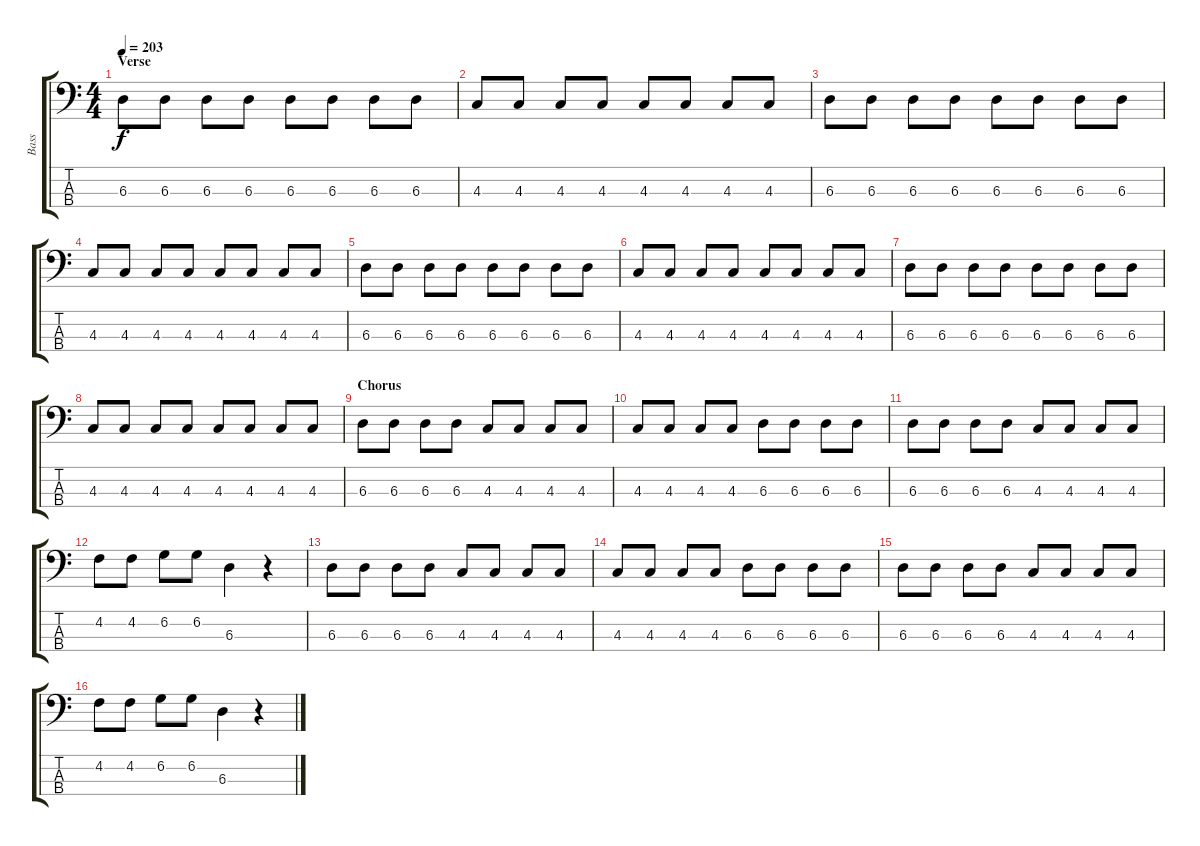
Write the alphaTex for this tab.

\track ("Bass" "Bass") {instrument electricbassfinger}
\staff {score tabs}
\tuning (Gb2 Db2 Ab1 Eb1) {hide}
\ts (4 4)
\section ("" "Verse")
\tempo 203
\clef f4
\ks c
6.3.8{dy f} 6.3.8 6.3.8 6.3.8 6.3.8 6.3.8 6.3.8 6.3.8 |
4.3.8 4.3.8 4.3.8 4.3.8 4.3.8 4.3.8 4.3.8 4.3.8 |
6.3.8 6.3.8 6.3.8 6.3.8 6.3.8 6.3.8 6.3.8 6.3.8 |
4.3.8 4.3.8 4.3.8 4.3.8 4.3.8 4.3.8 4.3.8 4.3.8 |
6.3.8 6.3.8 6.3.8 6.3.8 6.3.8 6.3.8 6.3.8 6.3.8 |
4.3.8 4.3.8 4.3.8 4.3.8 4.3.8 4.3.8 4.3.8 4.3.8 |
6.3.8 6.3.8 6.3.8 6.3.8 6.3.8 6.3.8 6.3.8 6.3.8 |
4.3.8 4.3.8 4.3.8 4.3.8 4.3.8 4.3.8 4.3.8 4.3.8 |
\section ("" "Chorus")
6.3.8 6.3.8 6.3.8 6.3.8 4.3.8 4.3.8 4.3.8 4.3.8 |
4.3.8 4.3.8 4.3.8 4.3.8 6.3.8 6.3.8 6.3.8 6.3.8 |
6.3.8 6.3.8 6.3.8 6.3.8 4.3.8 4.3.8 4.3.8 4.3.8 |
4.2.8 4.2.8 6.2.8 6.2.8 6.3.4 r.4 |
6.3.8 6.3.8 6.3.8 6.3.8 4.3.8 4.3.8 4.3.8 4.3.8 |
4.3.8 4.3.8 4.3.8 4.3.8 6.3.8 6.3.8 6.3.8 6.3.8 |
6.3.8 6.3.8 6.3.8 6.3.8 4.3.8 4.3.8 4.3.8 4.3.8 |
4.2.8 4.2.8 6.2.8 6.2.8 6.3.4 r.4
